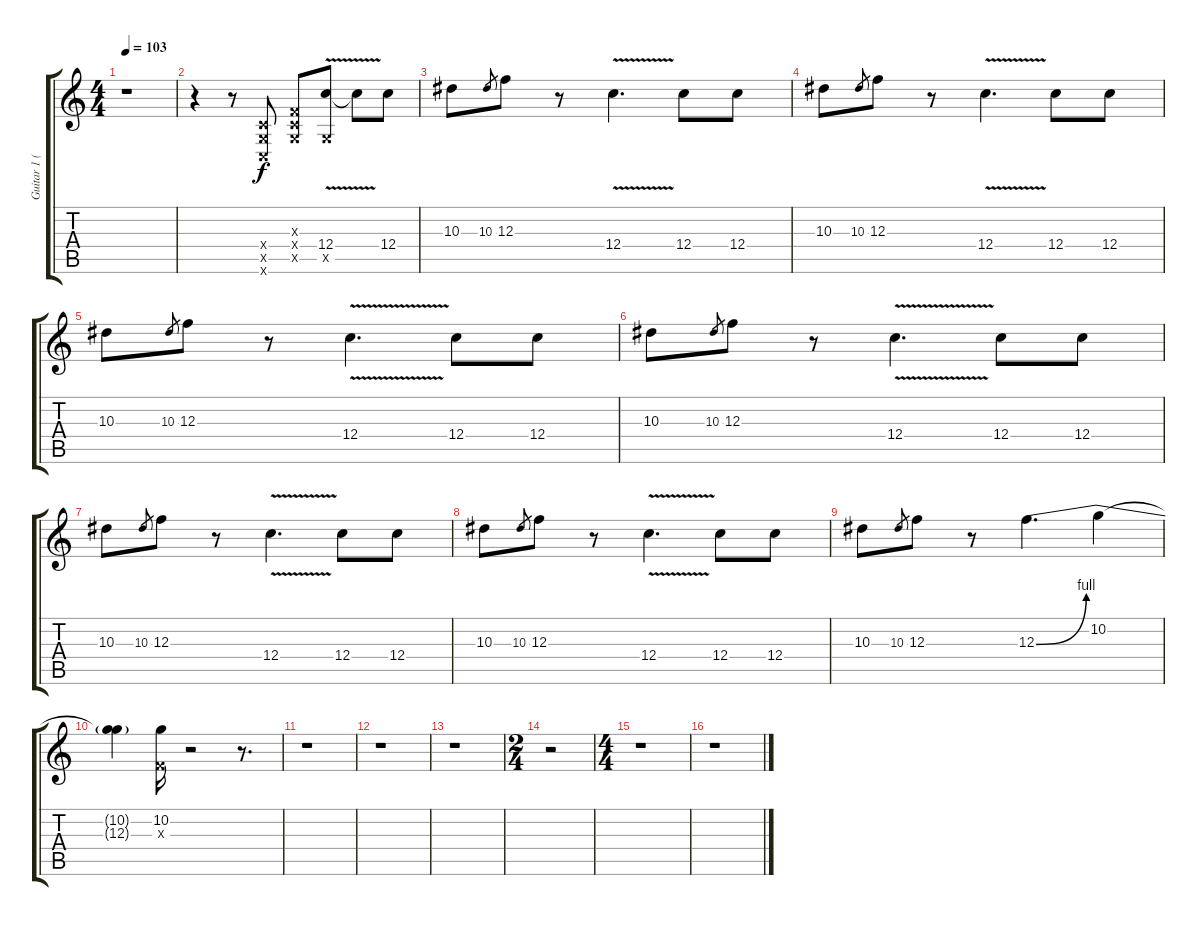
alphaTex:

\track ("Guitar 1 (James)" "Guitar 1 (") {instrument overdrivenguitar}
\staff {score tabs}
\tuning (D4 A3 F3 C3 G2 C2) {hide}
\ts (4 4)
\tempo 103
\clef g2
\ks c
r.1{dy f} |
r.4{volume 16} r.8 (0.4{x} 0.5{x} 0.6{x}).8 (0.3{x} 0.4{x} 0.5{x}).8 (12.4{v} 0.5{v x}).8 12.4{t}.8 12.4.8 |
10.3.8 10.3.8{gr} 12.3.8 r.8 12.4{v}.4{d} 12.4.8 12.4.8 |
10.3.8 10.3.8{gr} 12.3.8 r.8 12.4{v}.4{d} 12.4.8 12.4.8 |
10.3.8 10.3.8{gr} 12.3.8 r.8 12.4{v}.4{d} 12.4.8 12.4.8 |
10.3.8 10.3.8{gr} 12.3.8 r.8 12.4{v}.4{d} 12.4.8 12.4.8 |
10.3.8 10.3.8{gr} 12.3.8 r.8 12.4{v}.4{d} 12.4.8 12.4.8 |
10.3.8 10.3.8{gr} 12.3.8 r.8 12.4{v}.4{d} 12.4.8 12.4.8 |
10.3.8 10.3.8{gr} 12.3.8 r.8 12.3{be (bend 0 0 60 4)}.4{d} 10.2.4 |
(10.2{t} 12.3{t}).4 (10.2 0.3{x}).16 r.2 r.8{d} |
r.1 |
r.1 |
r.1 |
\ts (2 4)
r.2 |
\ts (4 4)
r.1 |
r.1
